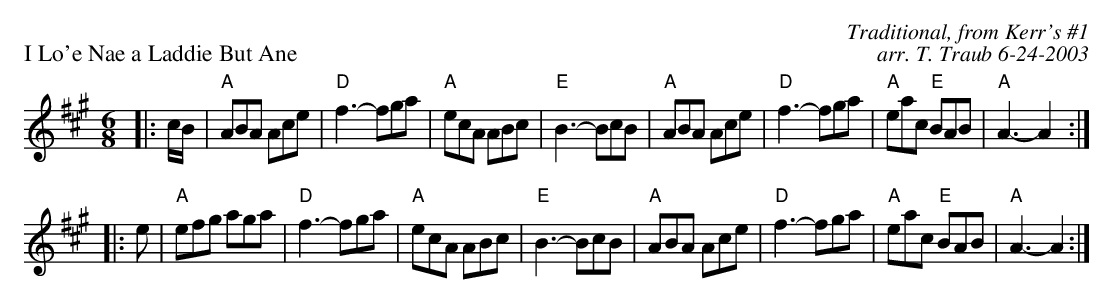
X:1
P: I Lo'e Nae a Laddie But Ane
C: Traditional, from Kerr's #1
C: arr. T. Traub 6-24-2003
M: 6/8
K: A
L: 1/8
|: c/B/|"A"ABA Ace|"D"f3-fga|"A"ecA ABc|"E"B3-BcB|"A"ABA Ace|"D"f3-fga|"A"eac "E"BAB|"A"A3-A2 :|
|: e|"A"efg aga|"D"f3-fga|"A"ecA ABc|"E"B3-BcB|"A"ABA Ace|"D"f3-fga|"A"eac "E"BAB|"A"A3-A2 :|
